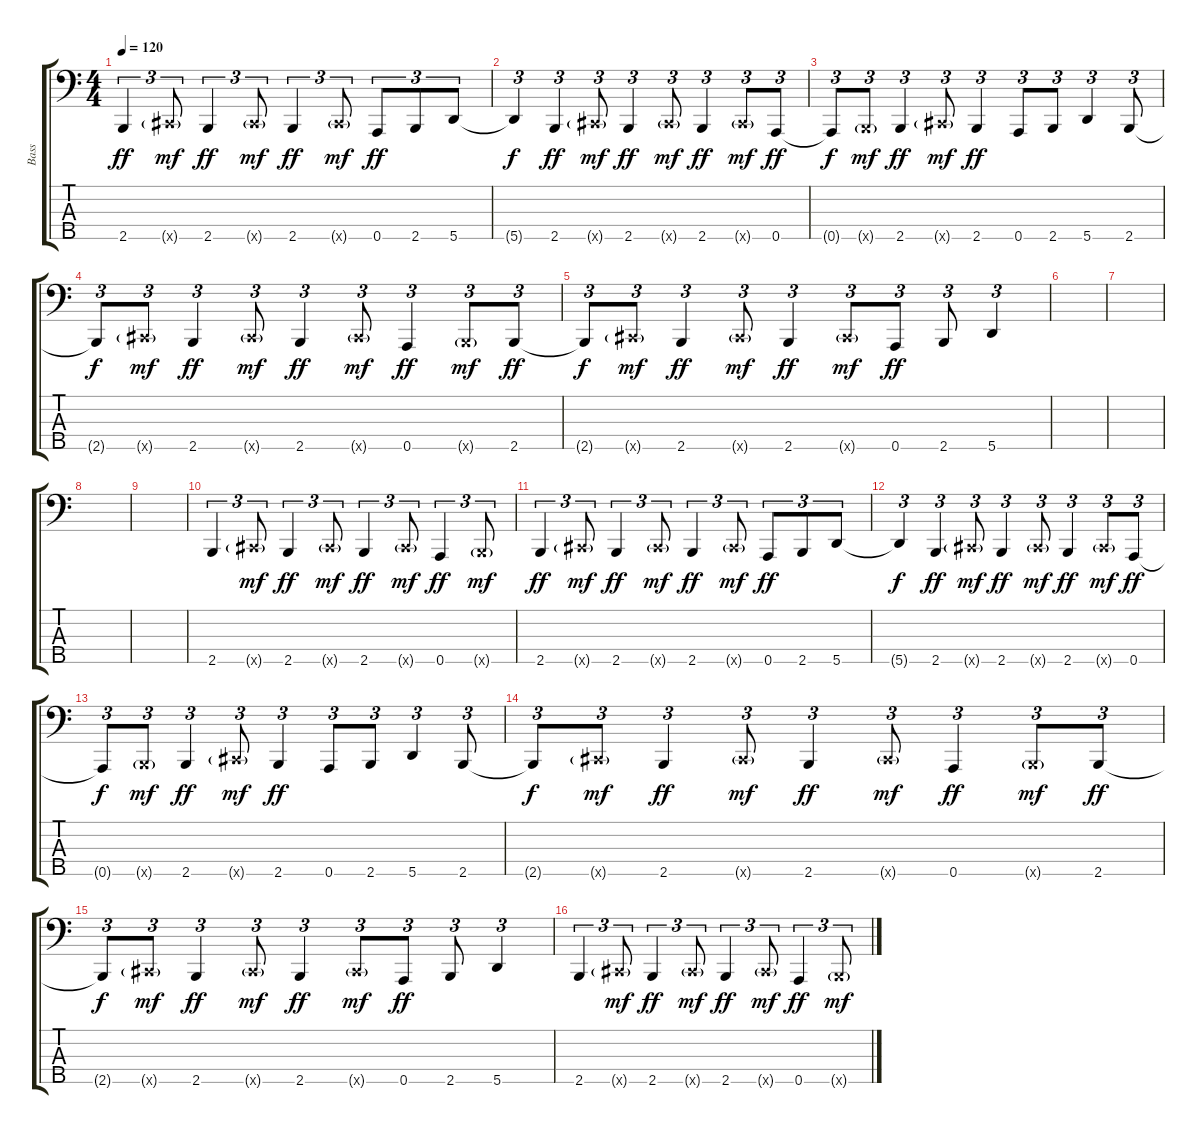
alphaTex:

\track ("Bass" "Bass") {instrument electricbassfinger}
\staff {score tabs}
\tuning (G2 D2 A1 E1 A0) {hide}
\ts (4 4)
\tempo 120
\clef f4
\ks c
2.5.4{tu (3 2) dy ff} 4.5{g x}.8{tu (3 2) dy mf} 2.5.4{tu (3 2) dy ff} 4.5{g x}.8{tu (3 2) dy mf} 2.5.4{tu (3 2) dy ff} 4.5{g x}.8{tu (3 2) dy mf} 0.5.8{tu (3 2) dy ff} 2.5.8{tu (3 2)} 5.5.8{tu (3 2)} |
5.5{t}.4{tu (3 2) dy f} 2.5.4{tu (3 2) dy ff} 4.5{g x}.8{tu (3 2) dy mf} 2.5.4{tu (3 2) dy ff} 4.5{g x}.8{tu (3 2) dy mf} 2.5.4{tu (3 2) dy ff} 4.5{g x}.8{tu (3 2) dy mf} 0.5.8{tu (3 2) dy ff} |
0.5{t}.8{tu (3 2) dy f} 2.5{g x}.8{tu (3 2) dy mf} 2.5.4{tu (3 2) dy ff} 4.5{g x}.8{tu (3 2) dy mf} 2.5.4{tu (3 2) dy ff} 0.5.8{tu (3 2)} 2.5.8{tu (3 2)} 5.5.4{tu (3 2)} 2.5.8{tu (3 2)} |
2.5{t}.8{tu (3 2) dy f} 4.5{g x}.8{tu (3 2) dy mf} 2.5.4{tu (3 2) dy ff} 4.5{g x}.8{tu (3 2) dy mf} 2.5.4{tu (3 2) dy ff} 4.5{g x}.8{tu (3 2) dy mf} 0.5.4{tu (3 2) dy ff} 2.5{g x}.8{tu (3 2) dy mf} 2.5.8{tu (3 2) dy ff} |
2.5{t}.8{tu (3 2) dy f} 4.5{g x}.8{tu (3 2) dy mf} 2.5.4{tu (3 2) dy ff} 4.5{g x}.8{tu (3 2) dy mf} 2.5.4{tu (3 2) dy ff} 4.5{g x}.8{tu (3 2) dy mf} 0.5.8{tu (3 2) dy ff} 2.5.8{tu (3 2)} 5.5.4{tu (3 2)} |
\section ("" "")
|
|
|
|
\section ("" "")
2.5.4{tu (3 2)} 4.5{g x}.8{tu (3 2) dy mf} 2.5.4{tu (3 2) dy ff} 4.5{g x}.8{tu (3 2) dy mf} 2.5.4{tu (3 2) dy ff} 4.5{g x}.8{tu (3 2) dy mf} 0.5.4{tu (3 2) dy ff} 2.5{g x}.8{tu (3 2) dy mf} |
2.5.4{tu (3 2) dy ff} 4.5{g x}.8{tu (3 2) dy mf} 2.5.4{tu (3 2) dy ff} 4.5{g x}.8{tu (3 2) dy mf} 2.5.4{tu (3 2) dy ff} 4.5{g x}.8{tu (3 2) dy mf} 0.5.8{tu (3 2) dy ff} 2.5.8{tu (3 2)} 5.5.8{tu (3 2)} |
5.5{t}.4{tu (3 2) dy f} 2.5.4{tu (3 2) dy ff} 4.5{g x}.8{tu (3 2) dy mf} 2.5.4{tu (3 2) dy ff} 4.5{g x}.8{tu (3 2) dy mf} 2.5.4{tu (3 2) dy ff} 4.5{g x}.8{tu (3 2) dy mf} 0.5.8{tu (3 2) dy ff} |
0.5{t}.8{tu (3 2) dy f} 2.5{g x}.8{tu (3 2) dy mf} 2.5.4{tu (3 2) dy ff} 4.5{g x}.8{tu (3 2) dy mf} 2.5.4{tu (3 2) dy ff} 0.5.8{tu (3 2)} 2.5.8{tu (3 2)} 5.5.4{tu (3 2)} 2.5.8{tu (3 2)} |
2.5{t}.8{tu (3 2) dy f} 4.5{g x}.8{tu (3 2) dy mf} 2.5.4{tu (3 2) dy ff} 4.5{g x}.8{tu (3 2) dy mf} 2.5.4{tu (3 2) dy ff} 4.5{g x}.8{tu (3 2) dy mf} 0.5.4{tu (3 2) dy ff} 2.5{g x}.8{tu (3 2) dy mf} 2.5.8{tu (3 2) dy ff} |
2.5{t}.8{tu (3 2) dy f} 4.5{g x}.8{tu (3 2) dy mf} 2.5.4{tu (3 2) dy ff} 4.5{g x}.8{tu (3 2) dy mf} 2.5.4{tu (3 2) dy ff} 4.5{g x}.8{tu (3 2) dy mf} 0.5.8{tu (3 2) dy ff} 2.5.8{tu (3 2)} 5.5.4{tu (3 2)} |
2.5.4{tu (3 2)} 4.5{g x}.8{tu (3 2) dy mf} 2.5.4{tu (3 2) dy ff} 4.5{g x}.8{tu (3 2) dy mf} 2.5.4{tu (3 2) dy ff} 4.5{g x}.8{tu (3 2) dy mf} 0.5.4{tu (3 2) dy ff} 2.5{g x}.8{tu (3 2) dy mf}
